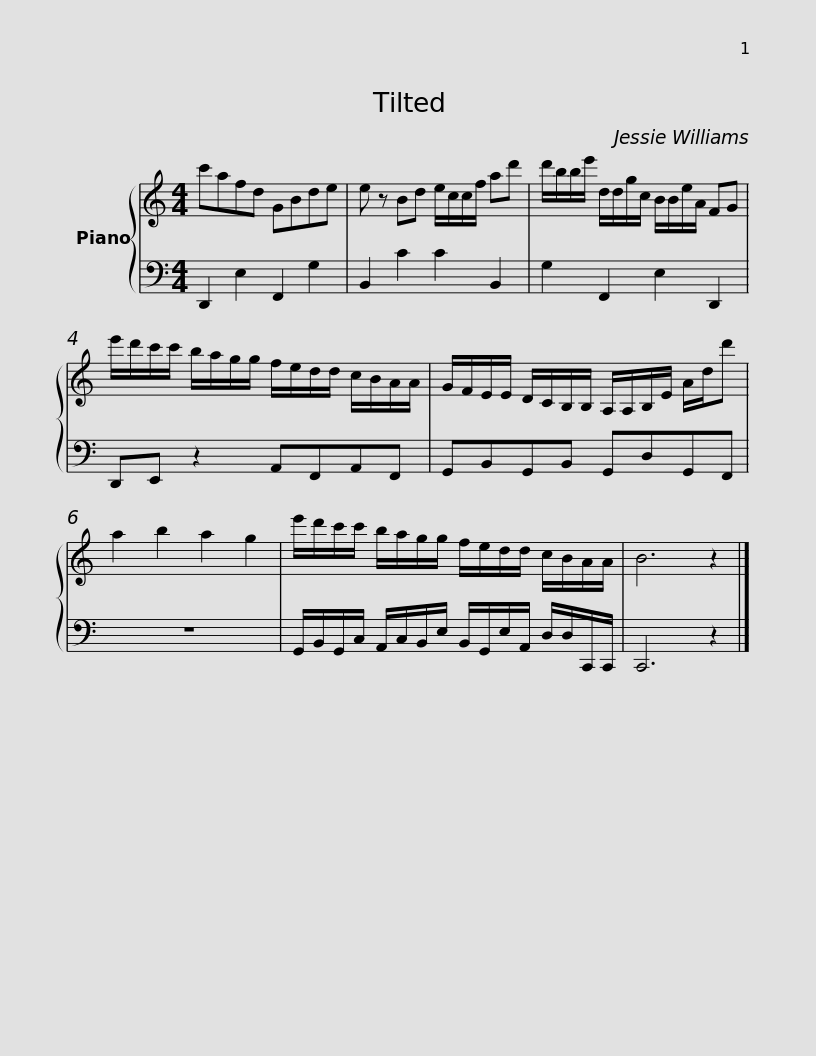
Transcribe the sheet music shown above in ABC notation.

X:1
%%score { 1 | 2 }
L:1/8
M:4/4
I:linebreak $
K:C
V:1 treble
V:2 bass
V:1
 c'afd GBde | e z Bd e/c/c/f/ ad' | d'/b/b/e'/ d/d/g/c/ B/B/e/A/ FG |$ e'/d'/c'/c'/ b/a/g/g/ f/e/d/d/ c/B/A/A/ | G/F/E/E/ D/C/B,/B,/ A,/A,/B,/E/ A/d/d' | %5
 a2 b2 a2 g2 |$ e'/d'/c'/c'/ b/a/g/g/ f/e/d/d/ c/B/A/A/ | B6 z2 |] %8
V:2
 D,,2 E,2 F,,2 G,2 | B,,2 C2 C2 B,,2 | G,2 F,,2 E,2 D,,2 |$ D,,E,, z2 A,,F,,A,,F,, | G,,B,,G,,B,, G,,D,G,,F,, | %5
 z8 |$ G,,/B,,/G,,/C,/ A,,/C,/B,,/E,/ B,,/G,,/E,/A,,/ D,/D,/C,,/C,,/ | C,,6 z2 |] %8
